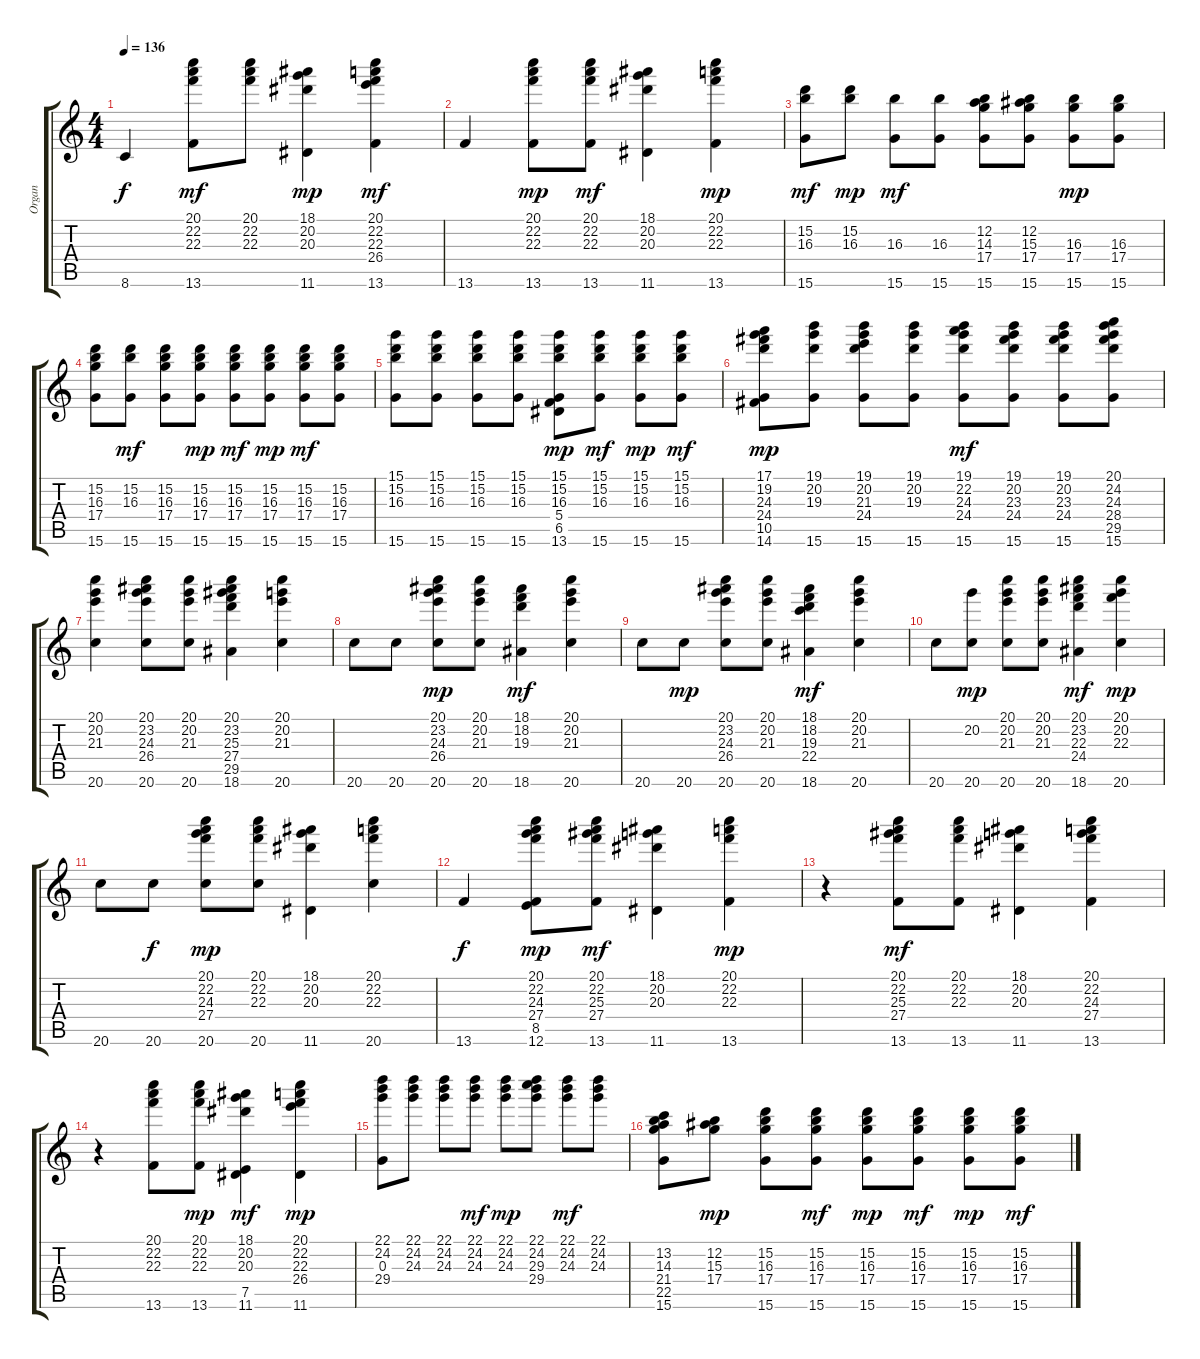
\track ("Organ" "Organ") {instrument overdrivenguitar}
\staff {score tabs}
\tuning (E4 B3 G3 D3 A2 E2) {hide}
\ts (4 4)
\tempo 136
\clef g2
\ks c
8.6.4{dy f} (20.1 22.2 22.3 13.6).8{dy mf} (20.1 22.2 22.3).8 (18.1 20.2 20.3 11.6).4{dy mp} (20.1 22.2 22.3 26.4 13.6).4{dy mf} |
13.6.4 (20.1 22.2 22.3 13.6).8{dy mp} (20.1 22.2 22.3 13.6).8{dy mf} (18.1 20.2 20.3 11.6).4 (20.1 22.2 22.3 13.6).4{dy mp} |
(15.2 16.3 15.6).8{dy mf} (15.2 16.3).8{dy mp} (16.3 15.6).8{dy mf} (16.3 15.6).8 (12.2 14.3 17.4 15.6).8 (12.2 15.3 17.4 15.6).8 (16.3 17.4 15.6).8{dy mp} (16.3 17.4 15.6).8 |
(15.2 16.3 17.4 15.6).8 (15.2 16.3 15.6).8{dy mf} (15.2 16.3 17.4 15.6).8 (15.2 16.3 17.4 15.6).8{dy mp} (15.2 16.3 17.4 15.6).8{dy mf} (15.2 16.3 17.4 15.6).8{dy mp} (15.2 16.3 17.4 15.6).8{dy mf} (15.2 16.3 17.4 15.6).8 |
(15.1 15.2 16.3 15.6).8 (15.1 15.2 16.3 15.6).8 (15.1 15.2 16.3 15.6).8 (15.1 15.2 16.3 15.6).8 (15.1 15.2 16.3 5.4 6.5 13.6).8{dy mp} (15.1 15.2 16.3 15.6).8{dy mf} (15.1 15.2 16.3 15.6).8{dy mp} (15.1 15.2 16.3 15.6).8{dy mf} |
(17.1 19.2 24.3 24.4 10.5 14.6).8{dy mp} (19.1 20.2 19.3 15.6).8 (19.1 20.2 21.3 24.4 15.6).8 (19.1 20.2 19.3 15.6).8 (19.1 22.2 24.3 24.4 15.6).8{dy mf} (19.1 20.2 23.3 24.4 15.6).8 (19.1 20.2 23.3 24.4 15.6).8 (20.1 24.2 24.3 28.4 29.5 15.6).8 |
(20.1 20.2 21.3 20.6).4 (20.1 23.2 24.3 26.4 20.6).8 (20.1 20.2 21.3 20.6).8 (20.1 23.2 25.3 27.4 29.5 18.6).4 (20.1 20.2 21.3 20.6).4 |
20.6.8 20.6.8 (20.1 23.2 24.3 26.4 20.6).8{dy mp} (20.1 20.2 21.3 20.6).8 (18.1 18.2 19.3 18.6).4{dy mf} (20.1 20.2 21.3 20.6).4 |
20.6.8 20.6.8{dy mp} (20.1 23.2 24.3 26.4 20.6).8 (20.1 20.2 21.3 20.6).8 (18.1 18.2 19.3 22.4 18.6).4{dy mf} (20.1 20.2 21.3 20.6).4 |
20.6.8 (20.2 20.6).8{dy mp} (20.1 20.2 21.3 20.6).8 (20.1 20.2 21.3 20.6).8 (20.1 23.2 22.3 24.4 18.6).4{dy mf} (20.1 20.2 22.3 20.6).4{dy mp} |
20.6.8 20.6.8{dy f} (20.1 22.2 24.3 27.4 20.6).8{dy mp} (20.1 22.2 22.3 20.6).8 (18.1 20.2 20.3 11.6).4 (20.1 22.2 22.3 20.6).4 |
13.6.4{dy f} (20.1 22.2 24.3 27.4 8.5 12.6).8{dy mp} (20.1 22.2 25.3 27.4 13.6).8{dy mf} (18.1 20.2 20.3 11.6).4 (20.1 22.2 22.3 13.6).4{dy mp} |
r.4 (20.1 22.2 25.3 27.4 13.6).8{dy mf} (20.1 22.2 22.3 13.6).8 (18.1 20.2 20.3 11.6).4 (20.1 22.2 24.3 27.4 13.6).4 |
r.4 (20.1 22.2 22.3 13.6).8 (20.1 22.2 22.3 13.6).8{dy mp} (18.1 20.2 20.3 7.5 11.6).4{dy mf} (20.1 22.2 22.3 26.4 11.6).4{dy mp} |
(22.1 24.2 0.3 29.4).8 (22.1 24.2 24.3).8 (22.1 24.2 24.3).8 (22.1 24.2 24.3).8{dy mf} (22.1 24.2 24.3).8{dy mp} (22.1 24.2 29.3 29.4).8 (22.1 24.2 24.3).8{dy mf} (22.1 24.2 24.3).8 |
(13.2 14.3 21.4 22.5 15.6).8 (12.2 15.3 17.4).8{dy mp} (15.2 16.3 17.4 15.6).8 (15.2 16.3 17.4 15.6).8{dy mf} (15.2 16.3 17.4 15.6).8{dy mp} (15.2 16.3 17.4 15.6).8{dy mf} (15.2 16.3 17.4 15.6).8{dy mp} (15.2 16.3 17.4 15.6).8{dy mf}
